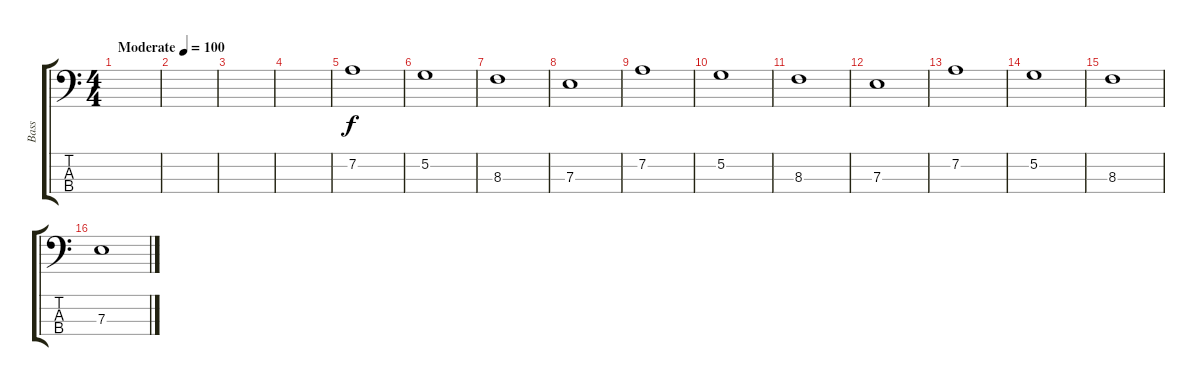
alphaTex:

\track ("Bass" "Bass") {instrument electricbassfinger}
\staff {score tabs}
\tuning (G2 D2 A1 E1) {hide}
\ts (4 4)
\tempo (100 "Moderate")
\clef f4
\ks c
|
|
|
|
7.2.1 |
5.2.1 |
8.3.1 |
7.3.1 |
7.2.1 |
5.2.1 |
8.3.1 |
7.3.1 |
7.2.1 |
5.2.1 |
8.3.1 |
7.3.1
